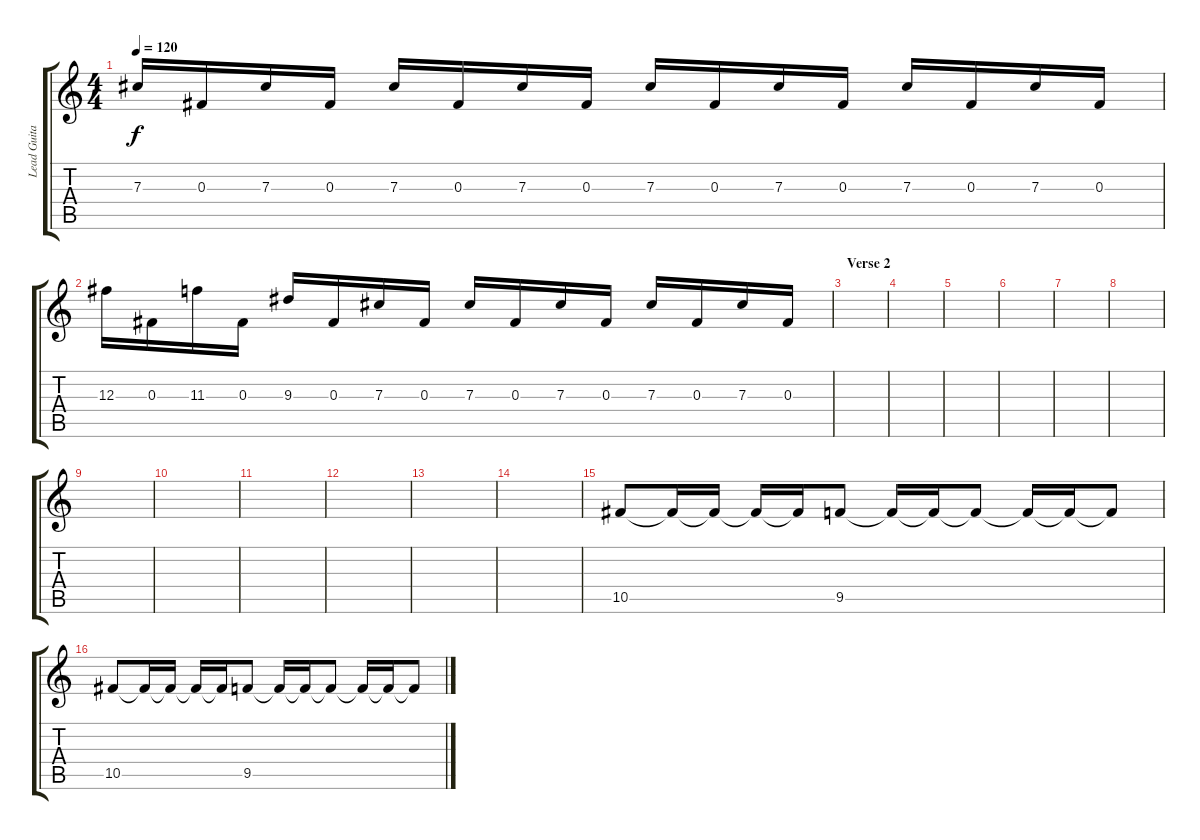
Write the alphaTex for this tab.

\track ("Lead Guitar III" "Lead Guita") {instrument distortionguitar}
\staff {score tabs}
\tuning (Eb4 Bb3 Gb3 Db3 Ab2 Eb2) {hide}
\ts (4 4)
\tempo 120
\clef g2
\ks c
7.3.16{dy f} 0.3.16 7.3.16 0.3.16 7.3.16 0.3.16 7.3.16 0.3.16 7.3.16 0.3.16 7.3.16 0.3.16 7.3.16 0.3.16 7.3.16 0.3.16 |
12.3.16 0.3.16 11.3.16 0.3.16 9.3.16 0.3.16 7.3.16 0.3.16 7.3.16 0.3.16 7.3.16 0.3.16 7.3.16 0.3.16 7.3.16 0.3.16 |
\section ("" "Verse 2")
|
|
|
|
|
|
|
|
|
|
|
|
10.5.8 10.5{t}.16 10.5{t}.16 10.5{t}.16 10.5{t}.16 9.5.8 9.5{t}.16 9.5{t}.16 9.5{t}.8 9.5{t}.16 9.5{t}.16 9.5{t}.8 |
10.5.8 10.5{t}.16 10.5{t}.16 10.5{t}.16 10.5{t}.16 9.5.8 9.5{t}.16 9.5{t}.16 9.5{t}.8 9.5{t}.16 9.5{t}.16 9.5{t}.8
